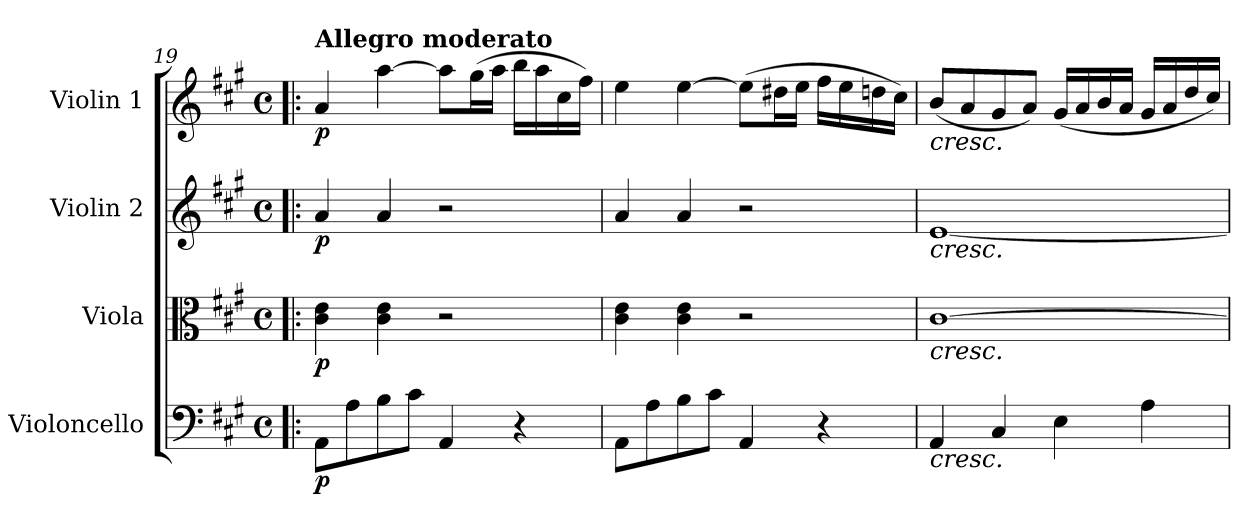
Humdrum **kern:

**kern	**dynam	**kern	**dynam	**kern	**dynam	**kern	**dynam
*part4	*part4	*part3	*part3	*part2	*part2	*part1	*part1
*staff4	*staff4	*staff3	*staff3	*staff2	*staff2	*staff1	*staff1
*I"Violoncello	*	*I"Viola	*	*I"Violin 2	*	*I"Violin 1	*
*I'Vc	*	*I'Vla	*	*I'Vln	*	*I'Vln	*
!!LO:PB:g=z
*clefF4	*	*clefC3	*	*clefG2	*	*clefG2	*
*k[f#c#g#]	*	*k[f#c#g#]	*	*k[f#c#g#]	*	*k[f#c#g#]	*
*M4/4	*	*M4/4	*	*M4/4	*	*M4/4	*
*met(c)	*	*met(c)	*	*met(c)	*	*met(c)	*
=19!|:	=19!|:	=19!|:	=19!|:	=19!|:	=19!|:	=19!|:	=19!|:
!	!	!	!	!	!	!LO:TX:a:B:t=Allegro moderato	!
!	!LO:DY:b	!	!LO:DY:b	!	!LO:DY:b	!	!LO:DY:b
8AA\L	p	4c#\ 4e\	p	4a/	p	4a/	p
8A\	.	.	.	.	.	.	.
8B\	.	4c#\ 4e\	.	4a/	.	[4aa\	.
8c#\J	.	.	.	.	.	.	.
4AA/	.	2r	.	2r	.	8aa\L]	.
.	.	.	.	.	.	(16gg#\L	.
.	.	.	.	.	.	16aa\JJ	.
4r	.	.	.	.	.	16bb\LL	.
.	.	.	.	.	.	16aa\	.
.	.	.	.	.	.	16cc#\	.
.	.	.	.	.	.	16ff#\JJ)	.
=20	=20	=20	=20	=20	=20	=20	=20
8AA\L	.	4c#\ 4e\	.	4a/	.	4ee\	.
8A\	.	.	.	.	.	.	.
8B\	.	4c#\ 4e\	.	4a/	.	[4ee\	.
8c#\J	.	.	.	.	.	.	.
4AA/	.	2r	.	2r	.	(8ee\L]	.
.	.	.	.	.	.	16dd#X\L	.
.	.	.	.	.	.	16ee\JJ	.
4r	.	.	.	.	.	16ff#\LL	.
.	.	.	.	.	.	16ee\	.
.	.	.	.	.	.	16ddn\	.
.	.	.	.	.	.	16cc#\JJ)	.
=21	=21	=21	=21	=21	=21	=21	=21
!	!	!	!	!	!	!LO:TX:b:i:t=cresc.	!
!	!	!	!	!LO:TX:b:i:t=cresc.	!	!	!
!	!	!LO:TX:b:i:t=cresc.	!	!	!	!	!
!LO:TX:b:i:t=cresc.	!	!	!	!	!	!	!
4AA/	.	[1c#	.	[1e	.	(8b/L	.
.	.	.	.	.	.	8a/	.
4C#/	.	.	.	.	.	8g#/	.
.	.	.	.	.	.	8a/J)	.
4E\	.	.	.	.	.	(16g#/LL	.
.	.	.	.	.	.	16a/	.
.	.	.	.	.	.	16b/	.
.	.	.	.	.	.	16a/JJ	.
4A\	.	.	.	.	.	16g#/LL	.
.	.	.	.	.	.	16a/	.
.	.	.	.	.	.	16dd/	.
.	.	.	.	.	.	16cc#/JJ)	.
=	=	=	=	=	=	=	=
*-	*-	*-	*-	*-	*-	*-	*-
